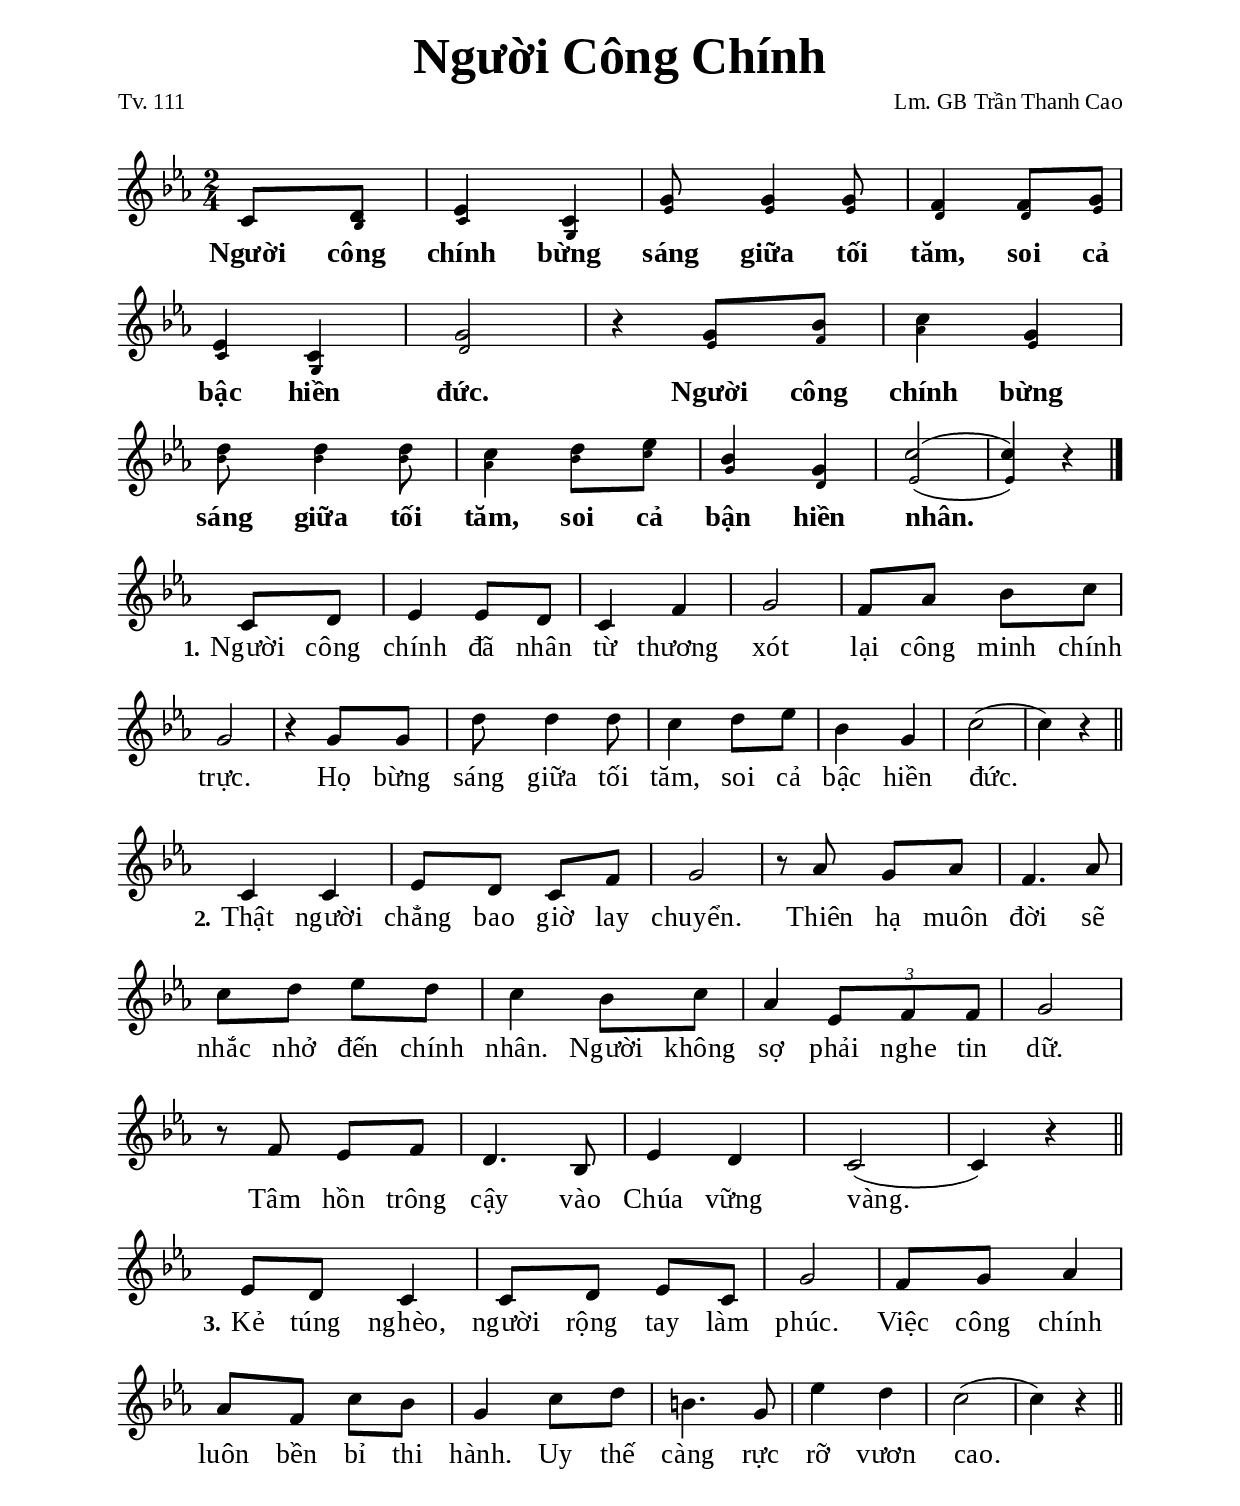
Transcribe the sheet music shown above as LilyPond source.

% Cài đặt chung
\version "2.22.1"
\include "english.ly"

\header {
  title = \markup { \fontsize #3 "Người Công Chính" }
  poet = "Tv. 111"
  composer = "Lm. GB Trần Thanh Cao"
  arranger = " "
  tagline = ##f
}

% Nhạc điệp khúc
nhacDiepKhucSop = \relative c' {
  \partial 4 c8 d |
  ef4 c |
  g'8 g4 g8 |
  f4 f8 g |
  ef4 c |
  g'2 |
  r4 g8 bf |
  c4 g |
  d'8 d4 d8 |
  c4 d8 ef |
  bf4 g |
  c2 ^( |
  c4) r \bar "|."
}

nhacDiepKhucBas = \relative c' {
  \partial 4 c8 bf |
  c4 g |
  ef'8 ef4 ef8 |
  d4 d8 ef |
  c4 g |
  d'2 |
  r4 ef8 f |
  af4 ef |
  bf'8 bf4 bf8 |
  af4 bf8 c |
  g4 d |
  ef2 _( |
  ef4) r
}

% Nhạc phiên khúc
nhacPhienKhucMot = \relative c' {
  \partial 4 c8 d |
  ef4 ef8 d |
  c4 f |
  g2 |
  f8 af bf c |
  g2 |
  r4 g8 g |
  d' d4 d8 |
  c4 d8 ef |
  bf4 g |
  c2 ( |
  c4) r \bar "||"
}

nhacPhienKhucHai = \relative c' {
  c4 c |
  ef8 d c f |
  g2 |
  r8 af g af |
  f4. af8 |
  c d ef d |
  c4 bf8 c |
  af4 \tuplet 3/2 { ef8 f f } |
  g2 |
  r8 f ef f |
  d4. bf8 |
  ef4 d |
  c2 ( |
  c4) r \bar "||"
}

nhacPhienKhucBa = \relative c' {
  ef8 d c4 |
  c8 d ef c |
  g'2 |
  f8 g af4 |
  af8 f c' bf |
  g4 c8 d |
  b!4. g8 |
  ef'4 d |
  c2 ( |
  c4) r \bar "||"
}

% Lời điệp khúc
loiDiepKhuc = \lyricmode {
  Người công chính bừng sáng giữa tối tăm,
  soi cả bậc hiền đức.
  Người công chính bừng sáng giữa tối tăm,
  soi cả bận hiền nhân.
}

% Lời phiên khúc
loiPhienKhucMot = \lyricmode {
  \set stanza = #"1."
  Người công chính đã nhân từ thương xót
  lại công minh chính trực.
  Họ bừng sáng giữa tối tăm, soi cả bậc hiền đức.
}

loiPhienKhucHai = \lyricmode {
  \set stanza = #"2."
  Thật người chẳng bao giờ lay chuyển.
  Thiên hạ muôn đời sẽ nhắc nhở đến chính nhân.
  Người không sợ phải nghe tin dữ.
  Tâm hồn trông cậy vào Chúa vững vàng.
}

loiPhienKhucBa = \lyricmode {
  \set stanza = #"3."
  Kẻ túng nghèo, người rộng tay làm phúc.
  Việc công chính luôn bền bỉ thi hành.
  Uy thế càng rực rỡ vươn cao.
}


% Dàn trang
\paper {
  #(set-paper-size "a4")
  top-margin = 10\mm
  bottom-margin = 10\mm
  left-margin = 20\mm
  right-margin = 20\mm
  indent = #0
  #(define fonts
    (make-pango-font-tree
      "Liberation Serif"
      "Liberation Serif"
      "Liberation Serif"
      (/ 20 20)))
  page-count = #1
  system-system-spacing = #'((basic-distance . 13))
  score-system-spacing = #'((basic-distance . 13))
}

% Thiết lập tông và nhịp
TongNhip = { \key ef \major \time 2/4 }

% Đổi kích thước nốt cho bè phụ
notBePhu =
#(define-music-function (font-size music) (number? ly:music?)
   (for-some-music
     (lambda (m)
       (if (music-is-of-type? m 'rhythmic-event)
           (begin
             (set! (ly:music-property m 'tweaks)
                   (cons `(font-size . ,font-size)
                         (ly:music-property m 'tweaks)))
             #t)
           #f))
     music)
   music)

\score {
  \new ChoirStaff <<
    \new Staff = diepKhuc \with {
        \consists "Merge_rests_engraver"
        %\magnifyStaff #(magstep +1)
        printPartCombineTexts = ##f
      }
      <<
      \new Voice \TongNhip \partCombine 
        \nhacDiepKhucSop
        \notBePhu -3 { \nhacDiepKhucBas }
      \new NullVoice = nhacThamChieu \nhacDiepKhucSop
      \new Lyrics \lyricsto nhacThamChieu \loiDiepKhuc
      >>
  >>
  \layout {
    \override Lyrics.LyricText.font-series = #'bold
    \override Lyrics.LyricText.font-size = #+2
    \override Lyrics.LyricSpace.minimum-distance = #4
    \override Score.BarNumber.break-visibility = ##(#f #f #f)
    \override Score.SpacingSpanner.uniform-stretching = ##t
  }
}

\score {
  \new ChoirStaff <<
    \new Staff = phienKhuc \with {
        %\magnifyStaff #(magstep +1)
      }
      <<
      \new Voice = beSop {
        \key ef \major \time 2/4 \nhacPhienKhucMot
      }
    >>
    \new Lyrics \lyricsto beSop \loiPhienKhucMot
  >>
  \layout {
    \override Staff.TimeSignature.transparent = ##t
    \override Lyrics.LyricText.font-size = #+2
    \override Lyrics.LyricSpace.minimum-distance = #2
    \override Score.BarNumber.break-visibility = ##(#f #f #f)
    \override Score.SpacingSpanner.uniform-stretching = ##t
  }
}

\score {
  \new ChoirStaff <<
    \new Staff = phienKhuc \with {
        %\magnifyStaff #(magstep +1)
      }
      <<
      \new Voice = beSop {
        \key ef \major \time 2/4 \nhacPhienKhucHai
      }
    >>
    \new Lyrics \lyricsto beSop \loiPhienKhucHai
  >>
  \layout {
    \override Staff.TimeSignature.transparent = ##t
    \override Lyrics.LyricText.font-size = #+2
    \override Lyrics.LyricSpace.minimum-distance = #2
    \override Score.BarNumber.break-visibility = ##(#f #f #f)
    \override Score.SpacingSpanner.uniform-stretching = ##t
  }
}

\score {
  \new ChoirStaff <<
    \new Staff = phienKhuc \with {
        %\magnifyStaff #(magstep +1)
      }
      <<
      \new Voice = beSop {
        \key ef \major \time 2/4 \nhacPhienKhucBa
      }
    >>
    \new Lyrics \lyricsto beSop \loiPhienKhucBa
  >>
  \layout {
    \override Staff.TimeSignature.transparent = ##t
    \override Lyrics.LyricText.font-size = #+2
    \override Lyrics.LyricSpace.minimum-distance = #2.5
    \override Score.BarNumber.break-visibility = ##(#f #f #f)
    \override Score.SpacingSpanner.uniform-stretching = ##t
  }
}
